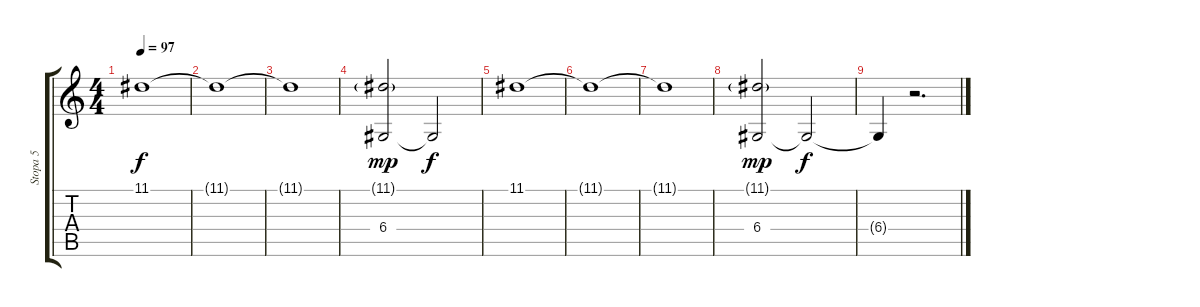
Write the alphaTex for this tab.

\track ("Stopa 5" "Stopa 5") {instrument violin}
\staff {score tabs}
\tuning (E4 B3 G3 D3 A2 E2) {hide}
\ts (4 4)
\tempo 97
\clef g2
\ks c
11.1.1{dy f volume 13} |
11.1{t}.1{instrument tremolostrings} |
11.1{t}.1{volume 0 instrument violin} |
(11.1{g} 6.4).2{dy mp volume 13} 6.4{t}.2{dy f volume 0} |
11.1.1{volume 13} |
11.1{t}.1{instrument tremolostrings} |
11.1{t}.1{volume 0 instrument violin} |
(11.1{g} 6.4).2{dy mp volume 16} 6.4{t}.2{dy f} |
6.4{t}.4{volume 0} r.2{d}
